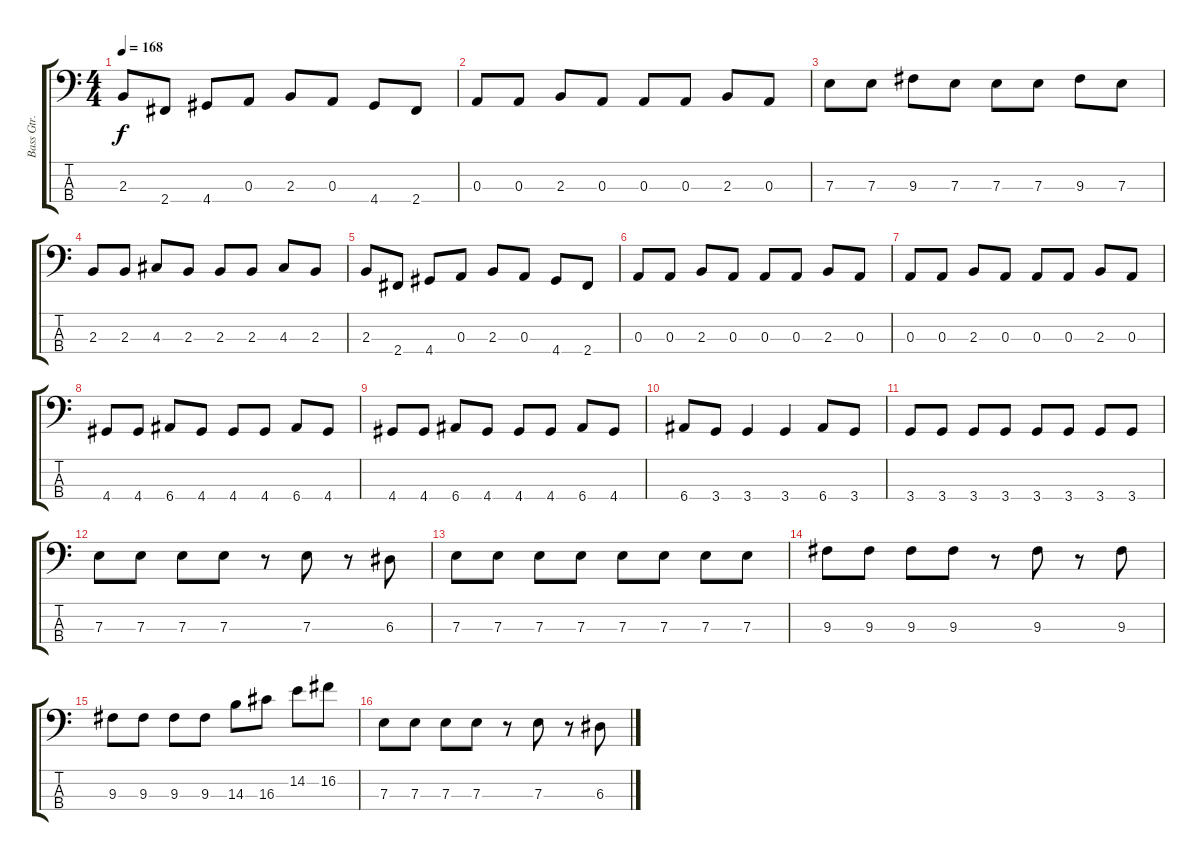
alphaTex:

\track ("Bass Gtr." "Bass Gtr.") {instrument electricbasspick}
\staff {score tabs}
\tuning (G2 D2 A1 E1) {hide}
\ts (4 4)
\tempo 168
\clef f4
\ks c
2.3.8{dy f} 2.4.8 4.4.8 0.3.8 2.3.8 0.3.8 4.4.8 2.4.8 |
0.3.8 0.3.8 2.3.8 0.3.8 0.3.8 0.3.8 2.3.8 0.3.8 |
7.3.8 7.3.8 9.3.8 7.3.8 7.3.8 7.3.8 9.3.8 7.3.8 |
2.3.8 2.3.8 4.3.8 2.3.8 2.3.8 2.3.8 4.3.8 2.3.8 |
2.3.8 2.4.8 4.4.8 0.3.8 2.3.8 0.3.8 4.4.8 2.4.8 |
0.3.8 0.3.8 2.3.8 0.3.8 0.3.8 0.3.8 2.3.8 0.3.8 |
0.3.8 0.3.8 2.3.8 0.3.8 0.3.8 0.3.8 2.3.8 0.3.8 |
4.4.8 4.4.8 6.4.8 4.4.8 4.4.8 4.4.8 6.4.8 4.4.8 |
4.4.8 4.4.8 6.4.8 4.4.8 4.4.8 4.4.8 6.4.8 4.4.8 |
6.4.8 3.4.8 3.4.4 3.4.4 6.4.8 3.4.8 |
3.4.8 3.4.8 3.4.8 3.4.8 3.4.8 3.4.8 3.4.8 3.4.8 |
7.3.8 7.3.8 7.3.8 7.3.8 r.8 7.3.8 r.8 6.3.8 |
7.3.8 7.3.8 7.3.8 7.3.8 7.3.8 7.3.8 7.3.8 7.3.8 |
9.3.8 9.3.8 9.3.8 9.3.8 r.8 9.3.8 r.8 9.3.8 |
9.3.8 9.3.8 9.3.8 9.3.8 14.3.8 16.3.8 14.2.8 16.2.8 |
7.3.8 7.3.8 7.3.8 7.3.8 r.8 7.3.8 r.8 6.3.8
